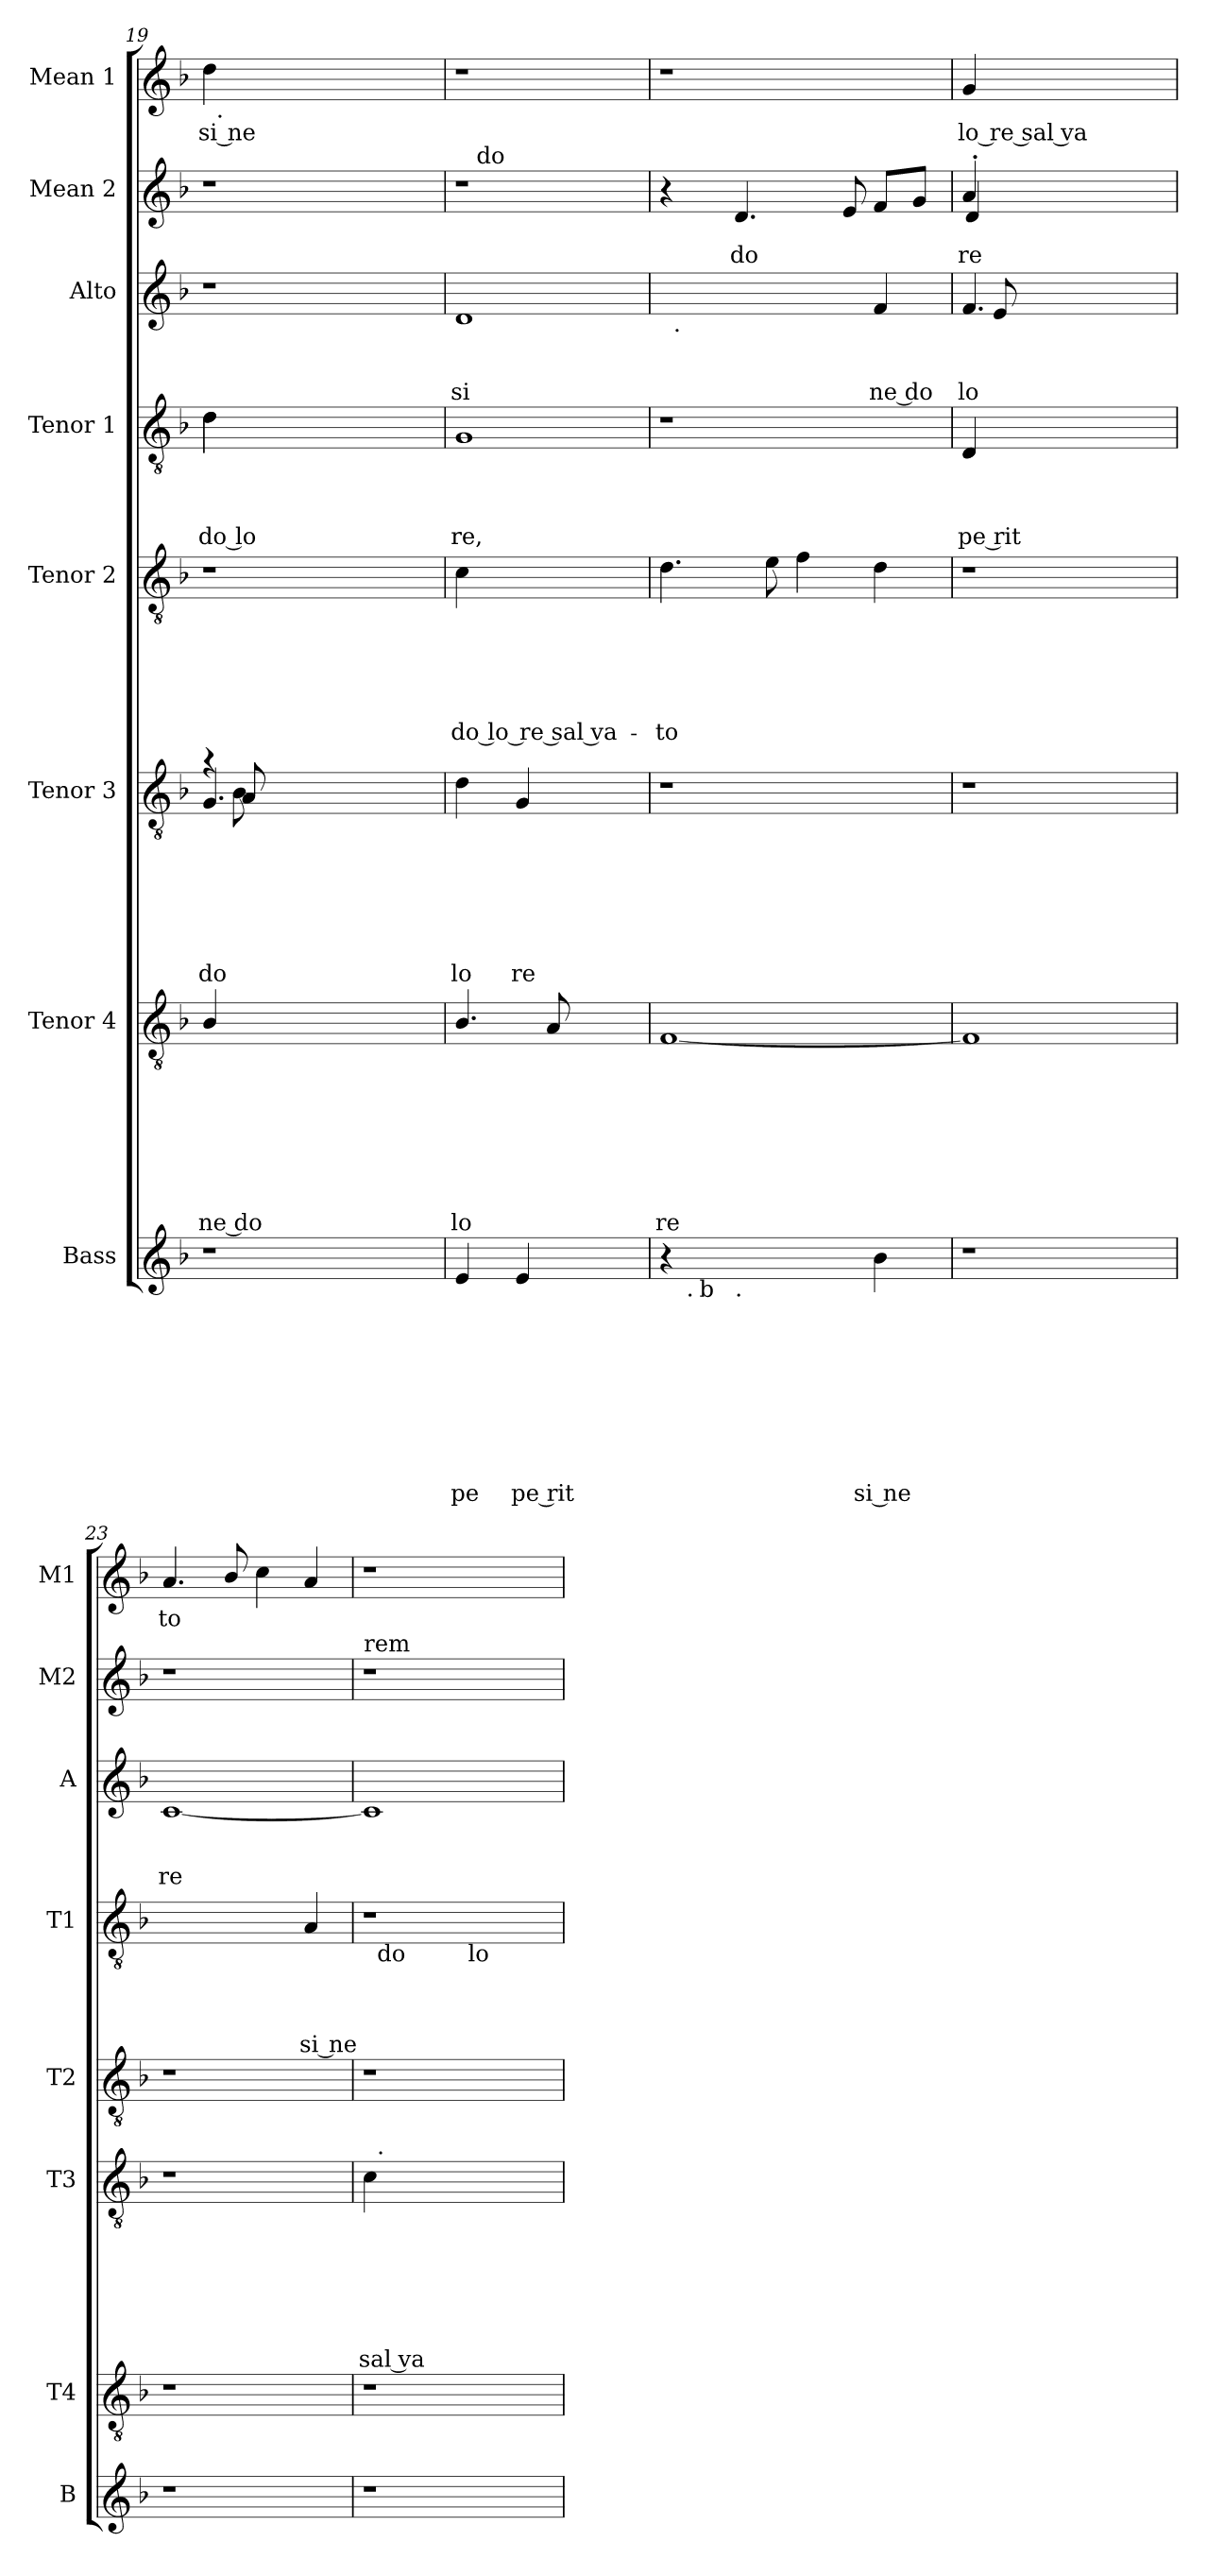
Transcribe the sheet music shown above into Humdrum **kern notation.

**kern	**text	**text	**text	**text	**text	**text	**text	**text	**text	**kern	**text	**text	**text	**text	**text	**text	**text	**text	**kern	**text	**text	**text	**text	**text	**text	**text	**kern	**text	**text	**text	**text	**text	**text	**kern	**text	**text	**text	**text	**kern	**text	**text	**text	**kern	**text	**text	**kern	**text
*part8	*part8	*part8	*part8	*part8	*part8	*part8	*part8	*part8	*part8	*part7	*part7	*part7	*part7	*part7	*part7	*part7	*part7	*part7	*part6	*part6	*part6	*part6	*part6	*part6	*part6	*part6	*part5	*part5	*part5	*part5	*part5	*part5	*part5	*part4	*part4	*part4	*part4	*part4	*part3	*part3	*part3	*part3	*part2	*part2	*part2	*part1	*part1
*staff8	*staff8	*staff8	*staff8	*staff8	*staff8	*staff8	*staff8	*staff8	*staff8	*staff7	*staff7	*staff7	*staff7	*staff7	*staff7	*staff7	*staff7	*staff7	*staff6	*staff6	*staff6	*staff6	*staff6	*staff6	*staff6	*staff6	*staff5	*staff5	*staff5	*staff5	*staff5	*staff5	*staff5	*staff4	*staff4	*staff4	*staff4	*staff4	*staff3	*staff3	*staff3	*staff3	*staff2	*staff2	*staff2	*staff1	*staff1
*I"Bass	*	*	*	*	*	*	*	*	*	*I"Tenor 4	*	*	*	*	*	*	*	*	*I"Tenor 3	*	*	*	*	*	*	*	*I"Tenor 2	*	*	*	*	*	*	*I"Tenor 1	*	*	*	*	*I"Alto	*	*	*	*I"Mean 2	*	*	*I"Mean 1	*
*I'B	*	*	*	*	*	*	*	*	*	*I'T4	*	*	*	*	*	*	*	*	*I'T3	*	*	*	*	*	*	*	*I'T2	*	*	*	*	*	*	*I'T1	*	*	*	*	*I'A	*	*	*	*I'M2	*	*	*I'M1	*
*clefG2	*	*	*	*	*	*	*	*	*	*clefGv2	*	*	*	*	*	*	*	*	*clefGv2	*	*	*	*	*	*	*	*clefGv2	*	*	*	*	*	*	*clefGv2	*	*	*	*	*clefG2	*	*	*	*clefG2	*	*	*clefG2	*
*ITrd-3c-5	*	*	*	*	*	*	*	*	*	*	*	*	*	*	*	*	*	*	*	*	*	*	*	*	*	*	*	*	*	*	*	*	*	*	*	*	*	*	*	*	*	*	*	*	*	*	*
*k[b-e-]	*	*	*	*	*	*	*	*	*	*k[b-]	*	*	*	*	*	*	*	*	*k[b-]	*	*	*	*	*	*	*	*k[b-]	*	*	*	*	*	*	*k[b-]	*	*	*	*	*k[b-]	*	*	*	*k[b-]	*	*	*k[b-]	*
*B-:	*	*	*	*	*	*	*	*	*	*F:	*	*	*	*	*	*	*	*	*F:	*	*	*	*	*	*	*	*F:	*	*	*	*	*	*	*F:	*	*	*	*	*F:	*	*	*	*F:	*	*	*F:	*
=19	=19	=19	=19	=19	=19	=19	=19	=19	=19	=19	=19	=19	=19	=19	=19	=19	=19	=19	=19	=19	=19	=19	=19	=19	=19	=19	=19	=19	=19	=19	=19	=19	=19	=19	=19	=19	=19	=19	=19	=19	=19	=19	=19	=19	=19	=19	=19
!	!	!	!	!	!	!	!	!	!	!	!	!	!	!	!	!	!	!LO:LY:b:rj	!	!	!	!	!	!	!	!LO:LY:b	!	!	!	!	!	!	!	!	!	!	!	!LO:LY:b:rj	!	!	!	!	!	!	!	!	!
*	*	*	*	*	*	*	*	*	*	*	*	*	*	*	*	*	*	*	*^	*	*	*	*	*	*	*	*	*	*	*	*	*	*	*^	*	*	*	*	*	*	*	*	*	*	*	*	*
*	*	*	*	*	*	*	*	*	*	*	*	*	*	*	*	*	*	*	*	*^	*	*	*	*	*	*	*	*	*	*	*	*	*	*	*	*	*	*	*	*	*	*	*	*	*	*	*	*	*
*	*	*	*	*	*	*	*	*	*	*	*	*	*	*	*	*	*	*	*	*	*^	*	*	*	*	*	*	*	*	*	*	*	*	*	*	*	*	*	*	*	*	*	*	*	*	*	*	*	*	*
!	!	!	!	!	!	!	!	!	!	!	!	!	!	!	!	!	!	!	!	!	!	!	!	!	!	!	!	!	!	!	!	!	!	!	!	!	!	!	!	!	!	!LO:LY:b	!	!	!	!	!	!	!	!	!LO:LY:b:rj
*	*	*	*	*	*	*	*	*	*	*	*	*	*	*	*	*	*	*	*	*	*	*	*	*	*	*	*	*	*	*	*	*	*	*	*	*	*	*	*	*	*	*	*	*	*	*	*	*	*	*^	*
1r	.	.	.	.	.	.	.	.	.	4B-/	.	.	.	.	.	.	.	ne do	4ra	4.G/	8ryy	8ryy	.	.	.	.	.	.	do	1r	.	.	.	.	.	.	4d\	4d\	.	.	.	do lo	1r	.	.	.	1r	.	.	4dd\	32ryy	si ne
!	!	!	!	!	!	!	!	!	!	!	!	!	!	!	!	!	!	!	!	!	!	!	!	!	!	!	!	!	!	!	!	!	!	!	!	!	!	!	!	!	!	!	!	!	!	!	!	!	!	!	!LO:TX:b:t=.	!
.	.	.	.	.	.	.	.	.	.	.	.	.	.	.	.	.	.	.	.	.	.	.	.	.	.	.	.	.	.	.	.	.	.	.	.	.	.	.	.	.	.	.	.	.	.	.	.	.	.	.	2ryy	.
.	.	.	.	.	.	.	.	.	.	.	.	.	.	.	.	.	.	.	.	.	8A/	8B-\	.	.	.	.	.	.	.	.	.	.	.	.	.	.	.	.	.	.	.	.	.	.	.	.	.	.	.	.	.	.
.	.	.	.	.	.	.	.	.	.	2.ryy	.	.	.	.	.	.	.	.	2ryy	.	2ryy	2ryy	.	.	.	.	.	.	.	.	.	.	.	.	.	.	2.ryy	2.ryy	.	.	.	.	.	.	.	.	.	.	.	2.ryy	.	.
.	.	.	.	.	.	.	.	.	.	.	.	.	.	.	.	.	.	.	.	2ryy	.	.	.	.	.	.	.	.	.	.	.	.	.	.	.	.	.	.	.	.	.	.	.	.	.	.	.	.	.	.	.	.
.	.	.	.	.	.	.	.	.	.	.	.	.	.	.	.	.	.	.	.	.	.	.	.	.	.	.	.	.	.	.	.	.	.	.	.	.	.	.	.	.	.	.	.	.	.	.	.	.	.	.	4...ryy	.
.	.	.	.	.	.	.	.	.	.	.	.	.	.	.	.	.	.	.	8ryy	.	8ryy	8ryy	.	.	.	.	.	.	.	.	.	.	.	.	.	.	.	.	.	.	.	.	.	.	.	.	.	.	.	.	.	.
.	.	.	.	.	.	.	.	.	.	.	.	.	.	.	.	.	.	.	8ryy	8ryy	8ryy	8ryy	.	.	.	.	.	.	.	.	.	.	.	.	.	.	.	.	.	.	.	.	.	.	.	.	.	.	.	.	.	.
*	*	*	*	*	*	*	*	*	*	*	*	*	*	*	*	*	*	*	*	*	*	*	*	*	*	*	*	*	*	*	*	*	*	*	*	*	*v	*v	*	*	*	*	*	*	*	*	*	*	*	*	*	*
=20	=20	=20	=20	=20	=20	=20	=20	=20	=20	=20	=20	=20	=20	=20	=20	=20	=20	=20	=20	=20	=20	=20	=20	=20	=20	=20	=20	=20	=20	=20	=20	=20	=20	=20	=20	=20	=20	=20	=20	=20	=20	=20	=20	=20	=20	=20	=20	=20	=20	=20	=20
!	!	!	!	!	!	!	!	!	!LO:LY:b:rj	!	!	!	!	!	!	!	!	!LO:LY:b	!	!	!	!	!	!	!	!	!	!	!LO:LY:b	!	!	!	!	!	!	!LO:LY:b:rj	!	!	!	!	!LO:LY:b	!	!	!	!LO:LY:b	!	!	!	!	!	!
*	*	*	*	*	*	*	*	*	*	*	*	*	*	*	*	*	*	*	*v	*v	*v	*v	*	*	*	*	*	*	*	*	*	*	*	*	*	*	*	*	*	*	*	*	*	*	*	*^	*	*	*v	*v	*
4a/	.	.	.	.	.	.	.	.	pe	4.B-/	.	.	.	.	.	.	.	lo	4d\	.	.	.	.	.	.	lo	4c\	.	.	.	.	.	-do lo re sal va-	1G	.	.	.	re,	1d	.	.	si	1r	16ryy	.	.	1r	.
!	!	!	!	!	!	!	!	!	!	!	!	!	!	!	!	!	!	!	!	!	!	!	!	!	!	!	!	!	!	!	!	!	!	!	!	!	!	!	!	!	!	!	!	!LO:TX:a:t=do	!	!	!	!
.	.	.	.	.	.	.	.	.	.	.	.	.	.	.	.	.	.	.	.	.	.	.	.	.	.	.	.	.	.	.	.	.	.	.	.	.	.	.	.	.	.	.	.	2...ryy	.	.	.	.
!	!	!	!	!	!	!	!	!	!LO:LY:b	!	!	!	!	!	!	!	!	!	!	!	!	!	!	!	!	!LO:LY:b	!	!	!	!	!	!	!	!	!	!	!	!	!	!	!	!	!	!	!	!	!	!
4a/	.	.	.	.	.	.	.	.	pe rit	.	.	.	.	.	.	.	.	.	4G/	.	.	.	.	.	.	re	2.ryy	.	.	.	.	.	.	.	.	.	.	.	.	.	.	.	.	.	.	.	.	.
.	.	.	.	.	.	.	.	.	.	8A/	.	.	.	.	.	.	.	.	.	.	.	.	.	.	.	.	.	.	.	.	.	.	.	.	.	.	.	.	.	.	.	.	.	.	.	.	.	.
2ryy	.	.	.	.	.	.	.	.	.	2ryy	.	.	.	.	.	.	.	.	2ryy	.	.	.	.	.	.	.	.	.	.	.	.	.	.	.	.	.	.	.	.	.	.	.	.	.	.	.	.	.
!!LO:PB:g=z
=21	=21	=21	=21	=21	=21	=21	=21	=21	=21	=21	=21	=21	=21	=21	=21	=21	=21	=21	=21	=21	=21	=21	=21	=21	=21	=21	=21	=21	=21	=21	=21	=21	=21	=21	=21	=21	=21	=21	=21	=21	=21	=21	=21	=21	=21	=21	=21	=21
!	!	!	!	!	!	!	!	!	!	!	!	!	!	!	!	!	!	!LO:LY:b	!	!	!	!	!	!	!	!	!	!	!	!	!	!	!LO:LY:b	!	!	!	!	!	!	!	!	!	!	!	!	!	!	!
*^	*	*	*	*	*	*	*	*	*	*	*	*	*	*	*	*	*	*	*	*	*	*	*	*	*	*	*	*	*	*	*	*	*	*	*	*	*	*	*^	*	*	*	*	*	*	*	*	*
*	*^	*	*	*	*	*	*	*	*	*	*	*	*	*	*	*	*	*	*	*	*	*	*	*	*	*	*	*	*	*	*	*	*	*	*	*	*	*	*	*	*	*	*	*	*v	*v	*	*	*	*
4r	16ryy	16.ryy	.	.	.	.	.	.	.	.	.	[<1F	.	.	.	.	.	.	.	re	1r	.	.	.	.	.	.	.	4.d\	.	.	.	.	.	-to	1r	.	.	.	.	2.ryy	32ryy	.	.	.	4r	.	.	1r	.
!	!	!	!	!	!	!	!	!	!	!	!	!	!	!	!	!	!	!	!	!	!	!	!	!	!	!	!	!	!	!	!	!	!	!	!	!	!	!	!	!	!	!LO:TX:b:t=.	!	!	!	!	!	!	!	!
.	.	.	.	.	.	.	.	.	.	.	.	.	.	.	.	.	.	.	.	.	.	.	.	.	.	.	.	.	.	.	.	.	.	.	.	.	.	.	.	.	.	2ryy	.	.	.	.	.	.	.	.
!	!LO:TX:b:t=.	!	!	!	!	!	!	!	!	!	!	!	!	!	!	!	!	!	!	!	!	!	!	!	!	!	!	!	!	!	!	!	!	!	!	!	!	!	!	!	!	!	!	!	!	!	!	!	!	!
.	2...ryy	.	.	.	.	.	.	.	.	.	.	.	.	.	.	.	.	.	.	.	.	.	.	.	.	.	.	.	.	.	.	.	.	.	.	.	.	.	.	.	.	.	.	.	.	.	.	.	.	.
!	!	!LO:TX:b:t=b	!	!	!	!	!	!	!	!	!	!	!	!	!	!	!	!	!	!	!	!	!	!	!	!	!	!	!	!	!	!	!	!	!	!	!	!	!	!	!	!	!	!	!	!	!	!	!	!
.	.	2ryy	.	.	.	.	.	.	.	.	.	.	.	.	.	.	.	.	.	.	.	.	.	.	.	.	.	.	.	.	.	.	.	.	.	.	.	.	.	.	.	.	.	.	.	.	.	.	.	.
!LO:TX:b:t=.	!	!	!	!	!	!	!	!	!	!	!	!	!	!	!	!	!	!	!	!	!	!	!	!	!	!	!	!	!	!	!	!	!	!	!	!	!	!	!	!	!	!	!	!	!	!	!	!	!	!
!	!	!	!	!	!	!	!	!	!	!	!	!	!	!	!	!	!	!	!	!	!	!	!	!	!	!	!	!	!	!	!	!	!	!	!	!	!	!	!	!	!	!	!	!	!	!	!	!LO:LY:b	!	!
2ryy	.	.	.	.	.	.	.	.	.	.	.	.	.	.	.	.	.	.	.	.	.	.	.	.	.	.	.	.	.	.	.	.	.	.	.	.	.	.	.	.	.	.	.	.	.	4.d/	.	do	.	.
.	.	.	.	.	.	.	.	.	.	.	.	.	.	.	.	.	.	.	.	.	.	.	.	.	.	.	.	.	8e\	.	.	.	.	.	.	.	.	.	.	.	.	.	.	.	.	.	.	.	.	.
.	.	.	.	.	.	.	.	.	.	.	.	.	.	.	.	.	.	.	.	.	.	.	.	.	.	.	.	.	4f\	.	.	.	.	.	.	.	.	.	.	.	.	.	.	.	.	.	.	.	.	.
.	.	.	.	.	.	.	.	.	.	.	.	.	.	.	.	.	.	.	.	.	.	.	.	.	.	.	.	.	.	.	.	.	.	.	.	.	.	.	.	.	.	4...ryy	.	.	.	.	.	.	.	.
.	.	4ryy	.	.	.	.	.	.	.	.	.	.	.	.	.	.	.	.	.	.	.	.	.	.	.	.	.	.	.	.	.	.	.	.	.	.	.	.	.	.	.	.	.	.	.	.	.	.	.	.
.	.	.	.	.	.	.	.	.	.	.	.	.	.	.	.	.	.	.	.	.	.	.	.	.	.	.	.	.	.	.	.	.	.	.	.	.	.	.	.	.	.	.	.	.	.	8e/	.	.	.	.
!	!	!	!	!	!	!	!	!	!	!	!LO:LY:b:rj	!	!	!	!	!	!	!	!	!	!	!	!	!	!	!	!	!	!	!	!	!	!	!	!	!	!	!	!	!	!	!	!	!	!LO:LY:b:rj	!	!	!	!	!
4ee-\	.	.	.	.	.	.	.	.	.	.	si ne	.	.	.	.	.	.	.	.	.	.	.	.	.	.	.	.	.	4d\	.	.	.	.	.	.	.	.	.	.	.	4f/	.	.	.	ne do	8f/L	.	.	.	.
.	.	8ryy	.	.	.	.	.	.	.	.	.	.	.	.	.	.	.	.	.	.	.	.	.	.	.	.	.	.	.	.	.	.	.	.	.	.	.	.	.	.	.	.	.	.	.	.	.	.	.	.
.	.	.	.	.	.	.	.	.	.	.	.	.	.	.	.	.	.	.	.	.	.	.	.	.	.	.	.	.	.	.	.	.	.	.	.	.	.	.	.	.	.	.	.	.	.	8g/J	.	.	.	.
.	.	32ryy	.	.	.	.	.	.	.	.	.	.	.	.	.	.	.	.	.	.	.	.	.	.	.	.	.	.	.	.	.	.	.	.	.	.	.	.	.	.	.	.	.	.	.	.	.	.	.	.
=22	=22	=22	=22	=22	=22	=22	=22	=22	=22	=22	=22	=22	=22	=22	=22	=22	=22	=22	=22	=22	=22	=22	=22	=22	=22	=22	=22	=22	=22	=22	=22	=22	=22	=22	=22	=22	=22	=22	=22	=22	=22	=22	=22	=22	=22	=22	=22	=22	=22	=22
!	!	!	!	!	!	!	!	!	!	!	!	!	!	!	!	!	!	!	!	!	!	!	!	!	!	!	!	!	!	!	!	!	!	!	!	!	!	!	!	!LO:LY:b:rj	!	!	!	!	!	!	!	!	!	!
*	*	*	*	*	*	*	*	*	*	*	*	*	*	*	*	*	*	*	*	*	*	*	*	*	*	*	*	*	*	*	*	*	*	*	*	*^	*	*	*	*	*	*	*	*	*	*	*	*	*	*
!	!	!	!	!	!	!	!	!	!	!	!	!	!	!	!	!	!	!	!	!	!	!	!	!	!	!	!	!	!	!	!	!	!	!	!	!	!	!	!	!	!LO:LY:b	!	!	!	!	!LO:LY:b	!	!	!LO:LY:b	!	!
*	*	*	*	*	*	*	*	*	*	*	*	*	*	*	*	*	*	*	*	*	*	*	*	*	*	*	*	*	*	*	*	*	*	*	*	*	*	*	*	*	*	*	*	*	*	*	*^	*	*	*	*
!	!	!	!	!	!	!	!	!	!	!	!	!	!	!	!	!	!	!	!	!	!	!	!	!	!	!	!	!	!	!	!	!	!	!	!	!	!	!	!	!	!	!	!	!	!	!	!	!	!	!LO:LY:b	!	!LO:LY:b:rj
*v	*v	*v	*	*	*	*	*	*	*	*	*	*	*	*	*	*	*	*	*	*	*	*	*	*	*	*	*	*	*	*	*	*	*	*	*	*	*	*	*	*	*	*	*	*	*	*	*	*	*	*	*	*
1r	.	.	.	.	.	.	.	.	.	1F]	.	.	.	.	.	.	.	.	1r	.	.	.	.	.	.	.	1r	.	.	.	.	.	.	4D/	4D/	.	.	.	pe rit	4.f/	8ryy	.	.	lo	4a'>/	4d/	.	re	4g/	lo re sal va
.	.	.	.	.	.	.	.	.	.	.	.	.	.	.	.	.	.	.	.	.	.	.	.	.	.	.	.	.	.	.	.	.	.	.	.	.	.	.	.	.	8e/	.	.	.	.	.	.	.	.	.
.	.	.	.	.	.	.	.	.	.	.	.	.	.	.	.	.	.	.	.	.	.	.	.	.	.	.	.	.	.	.	.	.	.	2.ryy	2.ryy	.	.	.	.	.	2ryy	.	.	.	2.ryy	2.ryy	.	.	2.ryy	.
.	.	.	.	.	.	.	.	.	.	.	.	.	.	.	.	.	.	.	.	.	.	.	.	.	.	.	.	.	.	.	.	.	.	.	.	.	.	.	.	2ryy	.	.	.	.	.	.	.	.	.	.
.	.	.	.	.	.	.	.	.	.	.	.	.	.	.	.	.	.	.	.	.	.	.	.	.	.	.	.	.	.	.	.	.	.	.	.	.	.	.	.	.	8ryy	.	.	.	.	.	.	.	.	.
.	.	.	.	.	.	.	.	.	.	.	.	.	.	.	.	.	.	.	.	.	.	.	.	.	.	.	.	.	.	.	.	.	.	.	.	.	.	.	.	8ryy	8ryy	.	.	.	.	.	.	.	.	.
*	*	*	*	*	*	*	*	*	*	*	*	*	*	*	*	*	*	*	*	*	*	*	*	*	*	*	*	*	*	*	*	*	*	*v	*v	*	*	*	*	*	*	*	*	*	*v	*v	*	*	*	*
=23	=23	=23	=23	=23	=23	=23	=23	=23	=23	=23	=23	=23	=23	=23	=23	=23	=23	=23	=23	=23	=23	=23	=23	=23	=23	=23	=23	=23	=23	=23	=23	=23	=23	=23	=23	=23	=23	=23	=23	=23	=23	=23	=23	=23	=23	=23	=23	=23
!	!	!	!	!	!	!	!	!	!	!	!	!	!	!	!	!	!	!	!	!	!	!	!	!	!	!	!	!	!	!	!	!	!	!	!	!	!	!	!	!	!	!	!LO:LY:b	!	!	!	!	!LO:LY:b
*	*	*	*	*	*	*	*	*	*	*	*	*	*	*	*	*	*	*	*	*	*	*	*	*	*	*	*	*	*	*	*	*	*	*	*	*	*	*	*v	*v	*	*	*	*	*	*	*	*
1r	.	.	.	.	.	.	.	.	.	1r	.	.	.	.	.	.	.	.	1r	.	.	.	.	.	.	.	1r	.	.	.	.	.	.	2.ryy	.	.	.	.	[<1c	.	.	re	1r	.	.	4.a/	to
.	.	.	.	.	.	.	.	.	.	.	.	.	.	.	.	.	.	.	.	.	.	.	.	.	.	.	.	.	.	.	.	.	.	.	.	.	.	.	.	.	.	.	.	.	.	8b-/	.
.	.	.	.	.	.	.	.	.	.	.	.	.	.	.	.	.	.	.	.	.	.	.	.	.	.	.	.	.	.	.	.	.	.	.	.	.	.	.	.	.	.	.	.	.	.	4cc\	.
!	!	!	!	!	!	!	!	!	!	!	!	!	!	!	!	!	!	!	!	!	!	!	!	!	!	!	!	!	!	!	!	!	!	!	!	!	!	!LO:LY:b:rj	!	!	!	!	!	!	!	!	!
.	.	.	.	.	.	.	.	.	.	.	.	.	.	.	.	.	.	.	.	.	.	.	.	.	.	.	.	.	.	.	.	.	.	4A/	.	.	.	si ne	.	.	.	.	.	.	.	4a/	.
=24	=24	=24	=24	=24	=24	=24	=24	=24	=24	=24	=24	=24	=24	=24	=24	=24	=24	=24	=24	=24	=24	=24	=24	=24	=24	=24	=24	=24	=24	=24	=24	=24	=24	=24	=24	=24	=24	=24	=24	=24	=24	=24	=24	=24	=24	=24	=24
!	!	!	!	!	!	!	!	!	!	!	!	!	!	!	!	!	!	!	!	!	!	!	!	!	!	!	!	!	!	!	!	!	!	!	!	!	!	!	!	!	!	!	!LO:TX:a:t=rem	!	!	!	!
!	!	!	!	!	!	!	!	!	!	!	!	!	!	!	!	!	!	!	!	!	!	!	!	!	!	!LO:LY:b:rj	!	!	!	!	!	!	!	!	!	!	!	!	!	!	!	!	!	!	!	!	!
*	*	*	*	*	*	*	*	*	*	*	*	*	*	*	*	*	*	*	*^	*	*	*	*	*	*	*	*	*	*	*	*	*	*	*^	*	*	*	*	*	*	*	*	*	*	*	*	*
*	*	*	*	*	*	*	*	*	*	*	*	*	*	*	*	*	*	*	*	*	*	*	*	*	*	*	*	*	*	*	*	*	*	*	*	*^	*	*	*	*	*	*	*	*	*	*	*	*	*
1r	.	.	.	.	.	.	.	.	.	1r	.	.	.	.	.	.	.	.	4c\	32ryy	.	.	.	.	.	.	sal va	1r	.	.	.	.	.	.	1r	32ryy	4ryy	.	.	.	.	1c]	.	.	.	1r	.	.	1r	.
!	!	!	!	!	!	!	!	!	!	!	!	!	!	!	!	!	!	!	!	!	!	!	!	!	!	!	!	!	!	!	!	!	!	!	!	!LO:TX:b:t=do	!	!	!	!	!	!	!	!	!	!	!	!	!	!
!	!	!	!	!	!	!	!	!	!	!	!	!	!	!	!	!	!	!	!	!LO:TX:a:t=.	!	!	!	!	!	!	!	!	!	!	!	!	!	!	!	!	!	!	!	!	!	!	!	!	!	!	!	!	!	!
.	.	.	.	.	.	.	.	.	.	.	.	.	.	.	.	.	.	.	.	2ryy	.	.	.	.	.	.	.	.	.	.	.	.	.	.	.	2ryy	.	.	.	.	.	.	.	.	.	.	.	.	.	.
.	.	.	.	.	.	.	.	.	.	.	.	.	.	.	.	.	.	.	2.ryy	.	.	.	.	.	.	.	.	.	.	.	.	.	.	.	.	.	8...ryy	.	.	.	.	.	.	.	.	.	.	.	.	.
!	!	!	!	!	!	!	!	!	!	!	!	!	!	!	!	!	!	!	!	!	!	!	!	!	!	!	!	!	!	!	!	!	!	!	!	!	!LO:TX:b:t=lo	!	!	!	!	!	!	!	!	!	!	!	!	!
.	.	.	.	.	.	.	.	.	.	.	.	.	.	.	.	.	.	.	.	.	.	.	.	.	.	.	.	.	.	.	.	.	.	.	.	.	2ryy	.	.	.	.	.	.	.	.	.	.	.	.	.
.	.	.	.	.	.	.	.	.	.	.	.	.	.	.	.	.	.	.	.	4...ryy	.	.	.	.	.	.	.	.	.	.	.	.	.	.	.	4...ryy	.	.	.	.	.	.	.	.	.	.	.	.	.	.
.	.	.	.	.	.	.	.	.	.	.	.	.	.	.	.	.	.	.	.	.	.	.	.	.	.	.	.	.	.	.	.	.	.	.	.	.	64ryy	.	.	.	.	.	.	.	.	.	.	.	.	.
*	*	*	*	*	*	*	*	*	*	*	*	*	*	*	*	*	*	*	*v	*v	*	*	*	*	*	*	*	*	*	*	*	*	*	*	*v	*v	*v	*	*	*	*	*	*	*	*	*	*	*	*	*
=	=	=	=	=	=	=	=	=	=	=	=	=	=	=	=	=	=	=	=	=	=	=	=	=	=	=	=	=	=	=	=	=	=	=	=	=	=	=	=	=	=	=	=	=	=	=	=
*-	*-	*-	*-	*-	*-	*-	*-	*-	*-	*-	*-	*-	*-	*-	*-	*-	*-	*-	*-	*-	*-	*-	*-	*-	*-	*-	*-	*-	*-	*-	*-	*-	*-	*-	*-	*-	*-	*-	*-	*-	*-	*-	*-	*-	*-	*-	*-
